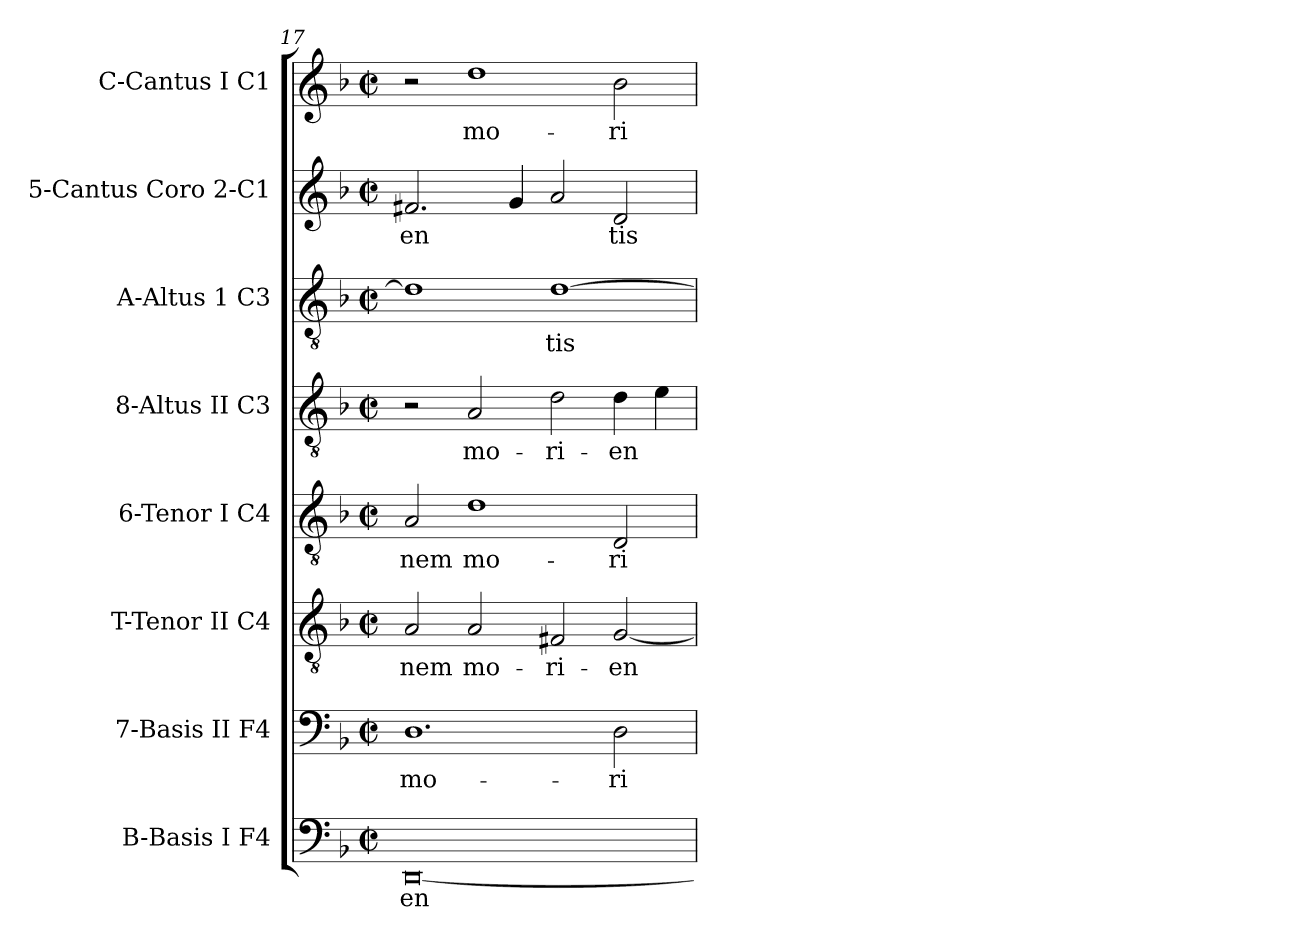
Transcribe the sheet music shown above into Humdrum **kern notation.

**kern	**text	**kern	**text	**kern	**text	**kern	**text	**kern	**text	**kern	**text	**kern	**text	**kern	**text
*part8	*part8	*part7	*part7	*part6	*part6	*part5	*part5	*part4	*part4	*part3	*part3	*part2	*part2	*part1	*part1
*staff8	*staff8	*staff7	*staff7	*staff6	*staff6	*staff5	*staff5	*staff4	*staff4	*staff3	*staff3	*staff2	*staff2	*staff1	*staff1
*I"B-Basis I  F4	*	*I"7-Basis II  F4	*	*I"T-Tenor II  C4	*	*I"6-Tenor I  C4	*	*I"8-Altus II  C3	*	*I"A-Altus 1  C3	*	*I"5-Cantus  Coro 2-C1	*	*I"C-Cantus I  C1	*
*I'B	*	*	*	*I'T	*	*	*	*	*	*I'A	*	*	*	*I'C	*
*clefF4	*	*clefF4	*	*clefGv2	*	*clefGv2	*	*clefGv2	*	*clefGv2	*	*clefG2	*	*clefG2	*
*k[b-]	*	*k[b-]	*	*k[b-]	*	*k[b-]	*	*k[b-]	*	*k[b-]	*	*k[b-]	*	*k[b-]	*
*F:	*	*F:	*	*F:	*	*F:	*	*F:	*	*F:	*	*F:	*	*F:	*
*M2/2	*	*M2/2	*	*M2/2	*	*M2/2	*	*M2/2	*	*M2/2	*	*M2/2	*	*M2/2	*
*met(c|)	*	*met(c|)	*	*met(c|)	*	*met(c|)	*	*met(c|)	*	*met(c|)	*	*met(c|)	*	*met(c|)	*
=17	=17	=17	=17	=17	=17	=17	=17	=17	=17	=17	=17	=17	=17	=17	=17
!	!LO:LY:b:cj	!	!LO:LY:b:cj	!	!LO:LY:b:cj	!	!LO:LY:b:cj	!	!	!	!LO:LY:b:cj	!	!LO:LY:b:cj	!	!
[<0DD	-en-	1.D	mo-	2A/	-nem	2A/	-nem	2r	.	1d]	--	2.f#X/	-en-	2r	.
!	!	!	!	!	!LO:LY:b:cj	!	!LO:LY:b:cj	!	!LO:LY:b:cj	!	!	!	!	!	!LO:LY:b:cj
.	.	.	.	2A/	mo-	1d	mo-	2A/	mo-	.	.	.	.	1dd	mo-
!	!	!	!	!	!	!	!	!	!	!	!	!	!LO:LY:b:cj	!	!
.	.	.	.	.	.	.	.	.	.	.	.	4g/	--	.	.
!	!	!	!	!	!LO:LY:b:cj	!	!	!	!LO:LY:b:cj	!	!LO:LY:b:cj	!	!LO:LY:b:cj	!	!
.	.	.	.	2F#X/	-ri-	.	.	2d\	-ri-	[>1d	-tis	2a/	--	.	.
!	!	!	!LO:LY:b:cj	!	!LO:LY:b:cj	!	!LO:LY:b:cj	!	!LO:LY:b:cj	!	!	!	!LO:LY:b:cj	!	!LO:LY:b:cj
.	.	2D\	-ri-	[<2G/	-en-	2D/	-ri-	4d\	-en-	.	.	2d/	-tis	2b-\	-ri-
!	!	!	!	!	!	!	!	!	!LO:LY:b:cj	!	!	!	!	!	!
.	.	.	.	.	.	.	.	4e\	--	.	.	.	.	.	.
=	=	=	=	=	=	=	=	=	=	=	=	=	=	=	=
*-	*-	*-	*-	*-	*-	*-	*-	*-	*-	*-	*-	*-	*-	*-	*-
